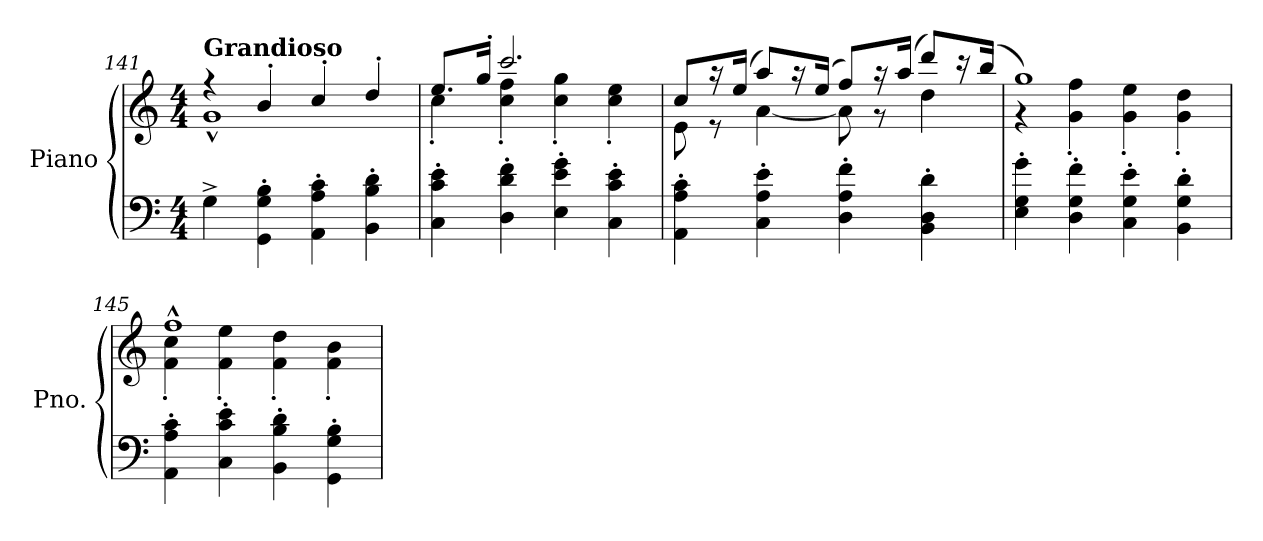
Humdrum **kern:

**kern	**kern
*part1	*part1
*staff2	*staff1
*I"Piano	*
*I'Pno.	*
*clefF4	*clefG2
*k[]	*k[]
*M4/4	*M4/4
*MM120	*MM120
=141	=141
*	*^
!	!LO:TX:a:B:t=Grandioso	!
4G^\	4r	1g^^
4GG\' 4G\' 4B\'	4b'/	.
4AA\' 4A\' 4c\'	4cc'/	.
4BB\' 4B\' 4d\'	4dd'/	.
!!LO:LB:g=z	!!
=142	=142	=142
4C\' 4c\' 4e\'	8.ee/L	4cc'\
.	16gg'/Jk	.
4D\' 4d\' 4f\'	2.ccc/	4cc\' 4ff\'
4E\' 4e\' 4g\'	.	4cc\' 4gg\'
4C\' 4c\' 4e\'	.	4cc\' 4ee\'
=143	=143	=143
4AA\' 4A\' 4c\'	8cc/L	8e\
.	16r	8r
.	(>16ee/Jk	.
4C\' 4A\' 4e\'	8aa/L)	[4a\
.	16r	.
.	(>16ee/Jk	.
4D\' 4A\' 4f\'	8ff/L)	8a\]
.	16r	8r
.	(>16aa/Jk	.
4BB\' 4D\' 4d\'	8ddd/L)	4dd\
.	16r	.
.	(>16bb/Jk	.
=144	=144	=144
4E\' 4G\' 4g\'	1gg)	4r
4D\' 4G\' 4f\'	.	4g\' 4ff\'
4C\' 4G\' 4e\'	.	4g\' 4ee\'
4BB\' 4G\' 4d\'	.	4g\' 4dd\'
=145	=145	=145
4AA\' 4A\' 4c\'	1ff^^	4f\' 4cc\'
4C\' 4c\' 4e\'	.	4f\' 4ee\'
4BB\' 4B\' 4d\'	.	4f\' 4dd\'
4GG\' 4G\' 4B\'	.	4f\' 4b\'
*	*v	*v
=	=
*-	*-
